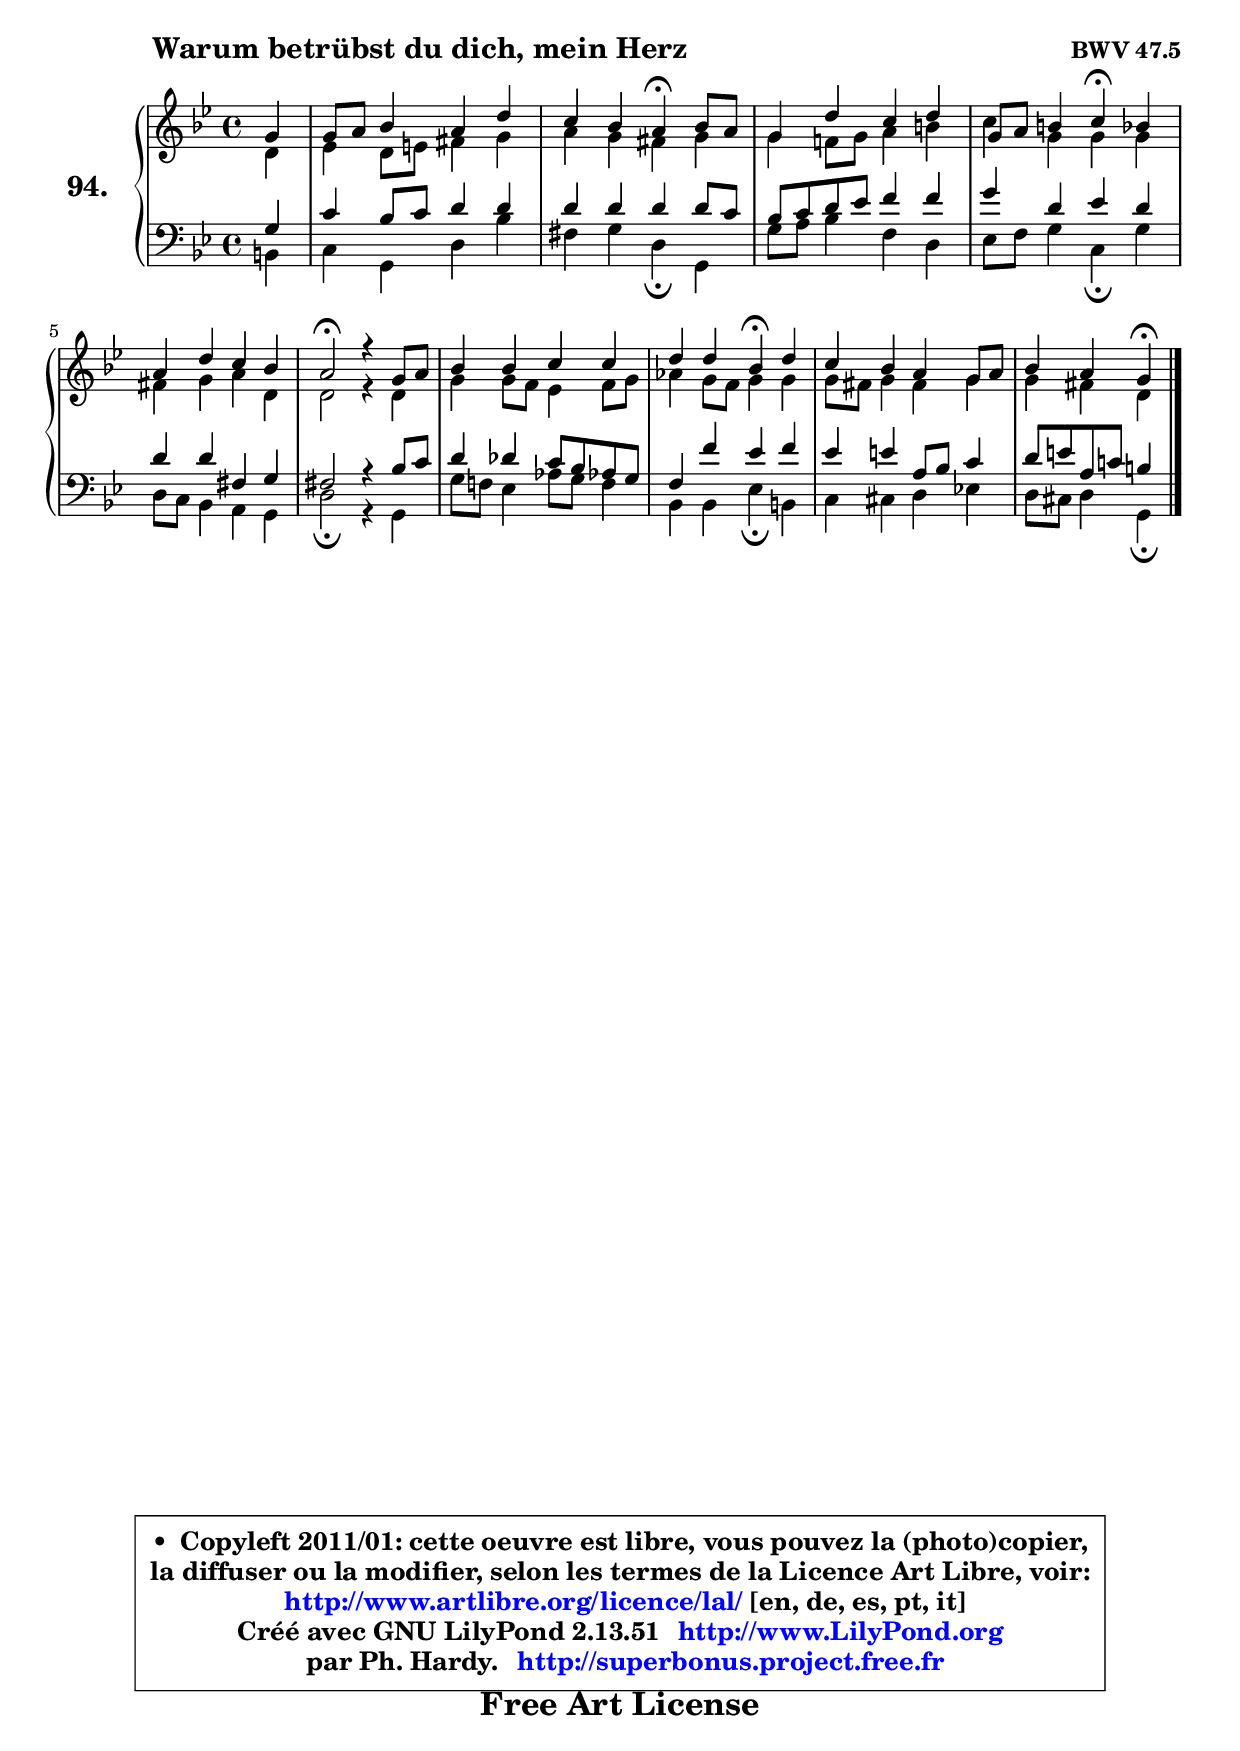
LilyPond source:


\version "2.13.51"

    \paper {
%	system-system-spacing #'padding = #0.1
%	score-system-spacing #'padding = #0.1
%	ragged-bottom = ##f
%	ragged-last-bottom = ##f
	}

    \header {
      opus = \markup { \bold "BWV 47.5" }
      piece = \markup { \hspace #9 \fontsize #2 \bold "Warum betrübst du dich, mein Herz" }
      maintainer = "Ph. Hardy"
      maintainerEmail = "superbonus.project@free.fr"
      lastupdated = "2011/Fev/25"
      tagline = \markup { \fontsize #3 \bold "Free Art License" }
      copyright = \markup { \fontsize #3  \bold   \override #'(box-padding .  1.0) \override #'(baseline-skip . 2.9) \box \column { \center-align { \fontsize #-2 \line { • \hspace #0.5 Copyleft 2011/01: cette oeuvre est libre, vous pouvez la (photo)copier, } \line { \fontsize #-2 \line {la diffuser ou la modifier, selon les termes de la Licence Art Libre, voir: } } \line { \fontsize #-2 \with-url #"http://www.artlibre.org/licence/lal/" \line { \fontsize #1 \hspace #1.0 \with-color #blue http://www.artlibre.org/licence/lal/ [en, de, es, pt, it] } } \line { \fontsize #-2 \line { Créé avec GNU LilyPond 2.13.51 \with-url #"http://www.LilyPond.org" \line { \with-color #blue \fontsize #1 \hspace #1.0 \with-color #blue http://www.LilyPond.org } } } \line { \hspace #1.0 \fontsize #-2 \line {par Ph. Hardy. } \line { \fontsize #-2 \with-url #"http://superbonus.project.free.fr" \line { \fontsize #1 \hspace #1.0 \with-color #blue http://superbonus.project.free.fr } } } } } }

	  }

  guidemidi = {
        r4 |
        R1 |
        r2 \tempo 4 = 30 r4 \tempo 4 = 78 r4 |
        R1 |
        r2 \tempo 4 = 30 r4 \tempo 4 = 78 r4 |
        R1 |
        \tempo 4 = 34 r2 \tempo 4 = 78 r2 |
        R1 |
        r2 \tempo 4 = 30 r4 \tempo 4 = 78 r4 |
        R1 |
        r2 \tempo 4 = 30 r4 
	}

  upper = {
	\time 4/4
	\key g \minor
	\clef treble
	\partial 4
	\voiceOne
	<< { 
	% SOPRANO
	\set Voice.midiInstrument = "acoustic grand"
	\relative c'' {
        g4 |
        g8 a bes4 a d4 |
        c4 bes a\fermata bes8 a |
        g4 d' c d |
        g,8 a b4 c\fermata bes |
\break
        a4 d c bes |
        a2\fermata r4 g8 a |
        bes4 bes c c |
        d4 d bes\fermata d |
        c4 bes a g8 a |
        bes4 a g4\fermata
        \bar "|."
	} % fin de relative
	}

	\context Voice="1" { \voiceTwo 
	% ALTO
	\set Voice.midiInstrument = "acoustic grand"
	\relative c' {
        d4 |
        es4 d8 e fis4 g4 |
        a4 g fis g |
        g4 f!8 g a4 b |
        c4 g g g |
        fis4 g a d, |
        d2 r4 d |
        g4 g8 f es4 f8 g |
        aes4 g8 f g4 g |
        g8 fis g4 fis g |
        g4 fis d
        \bar "|."
	} % fin de relative
	\oneVoice
	} >>
	}

    lower = {
	\time 4/4
	\key g \minor
	\clef bass
	\partial 4
	\voiceOne
	<< { 
	% TENOR
	\set Voice.midiInstrument = "acoustic grand"
	\relative c' {
        g4 |
        c4 bes8 c d4 d4 |
        d4 d d d8 c |
        bes8 c d es f4 f |
        g4 d es d |
        d4 d fis, g |
        fis2 r4 bes8 c |
        d4 des c8 bes aes! g |
        f4 f' es f |
        es4 e a,8 bes c4 |
        d8 e a, c! b4
        \bar "|."
	} % fin de relative
	}
	\context Voice="1" { \voiceTwo 
	% BASS
	\set Voice.midiInstrument = "acoustic grand"
	\relative c {
        b4 |
        c4 g d' bes' |
        fis4 g d\fermata g, |
        g'8 a bes4 f d |
        es8 f g4 c,\fermata g' |
        d8 c bes4 a g |
        d'2\fermata r4 g, |
        g'8 f! es4 aes8 g f4 |
        bes,4 bes es\fermata b |
        c4 cis d es! |
        d8 cis d4 g,4\fermata 
        \bar "|."
	} % fin de relative
	\oneVoice
	} >>
	}


    \score { 

	\new PianoStaff <<
	\set PianoStaff.instrumentName = \markup { \bold \huge "94." }
	\new Staff = "upper" \upper
	\new Staff = "lower" \lower
	>>

    \layout {
%	ragged-last = ##f
	   }

         } % fin de score

  \score {
    \unfoldRepeats { << \guidemidi \upper \lower >> }
    \midi {
    \context {
     \Staff
      \remove "Staff_performer"
               }

     \context {
      \Voice
       \consists "Staff_performer"
                }

     \context { 
      \Score
      tempoWholesPerMinute = #(ly:make-moment 78 4)
		}
	    }
	}

